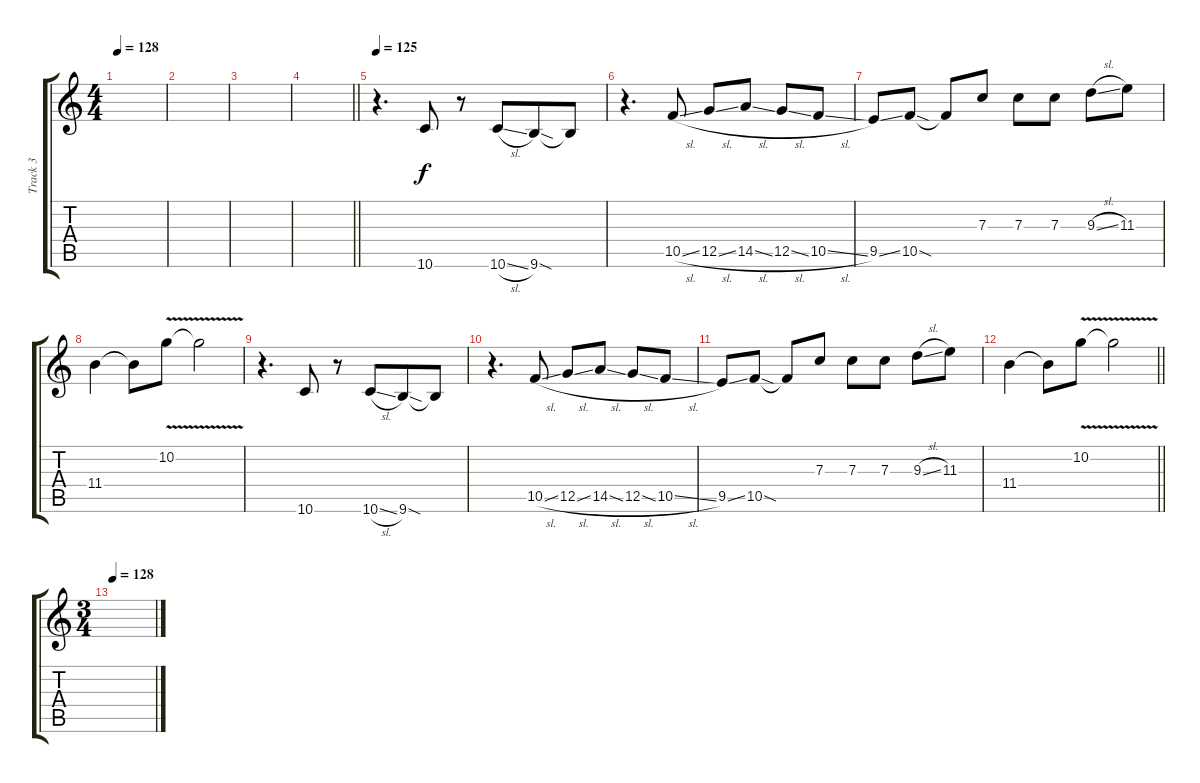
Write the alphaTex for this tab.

\track ("Track 3" "Track 3") {instrument distortionguitar}
\staff {score tabs}
\tuning (D4 A3 F3 C3 G2 D2) {hide}
\ts (4 4)
\tempo 128
\clef g2
\ks c
|
|
|
\barLineRight lightlight
|
\section ("" "")
\tempo 125
r.4{d instrument distortionguitar} 10.6.8 r.8 10.6{sl}.8{beam merge} 9.6{sod}.8 9.6{t}.8 |
r.4{d} 10.5{sl}.8 12.5{sl}.8 14.5{sl}.8 12.5{sl}.8 10.5{sl}.8 |
9.5{ss}.8 10.5{sod}.8 10.5{t}.8 7.3.8 7.3.8 7.3.8 9.3{sl}.8 11.3.8 |
11.4.4 11.4{t}.8 10.2{v}.8 10.2{t}.2 |
r.4{d} 10.6.8 r.8 10.6{sl}.8{beam merge} 9.6{sod}.8 9.6{t}.8 |
r.4{d} 10.5{sl}.8 12.5{sl}.8 14.5{sl}.8 12.5{sl}.8 10.5{sl}.8 |
9.5{ss}.8 10.5{sod}.8 10.5{t}.8 7.3.8 7.3.8 7.3.8 9.3{sl}.8 11.3.8 |
\barLineRight lightlight
11.4.4 11.4{t}.8 10.2{v}.8 10.2{t}.2 |
\ts (3 4)
\section ("" "")
\tempo 128
